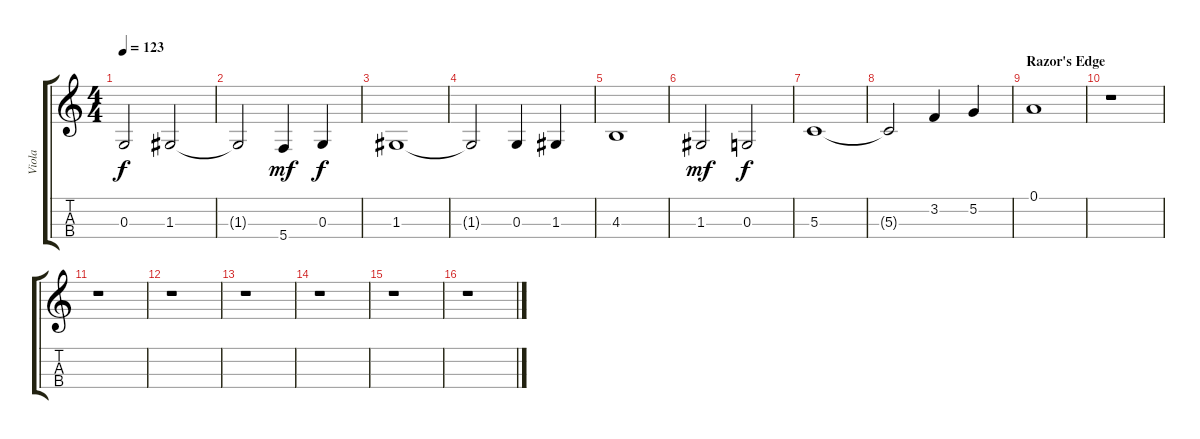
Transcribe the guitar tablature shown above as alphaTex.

\track ("Viola" "Viola") {instrument viola}
\staff {score tabs}
\tuning (A4 D4 G3 C3) {hide}
\ts (4 4)
\tempo 123
\clef g2
\ks c
0.3.2{dy f} 1.3.2 |
1.3{t}.2 5.4.4{dy mf} 0.3.4{dy f} |
1.3.1 |
1.3{t}.2 0.3.4 1.3.4 |
4.3.1 |
1.3.2{dy mf} 0.3.2{dy f} |
5.3.1 |
5.3{t}.2 3.2.4 5.2.4 |
\section ("" "Razor's Edge")
0.1.1 |
r.1 |
r.1 |
r.1 |
r.1 |
r.1 |
r.1 |
r.1
